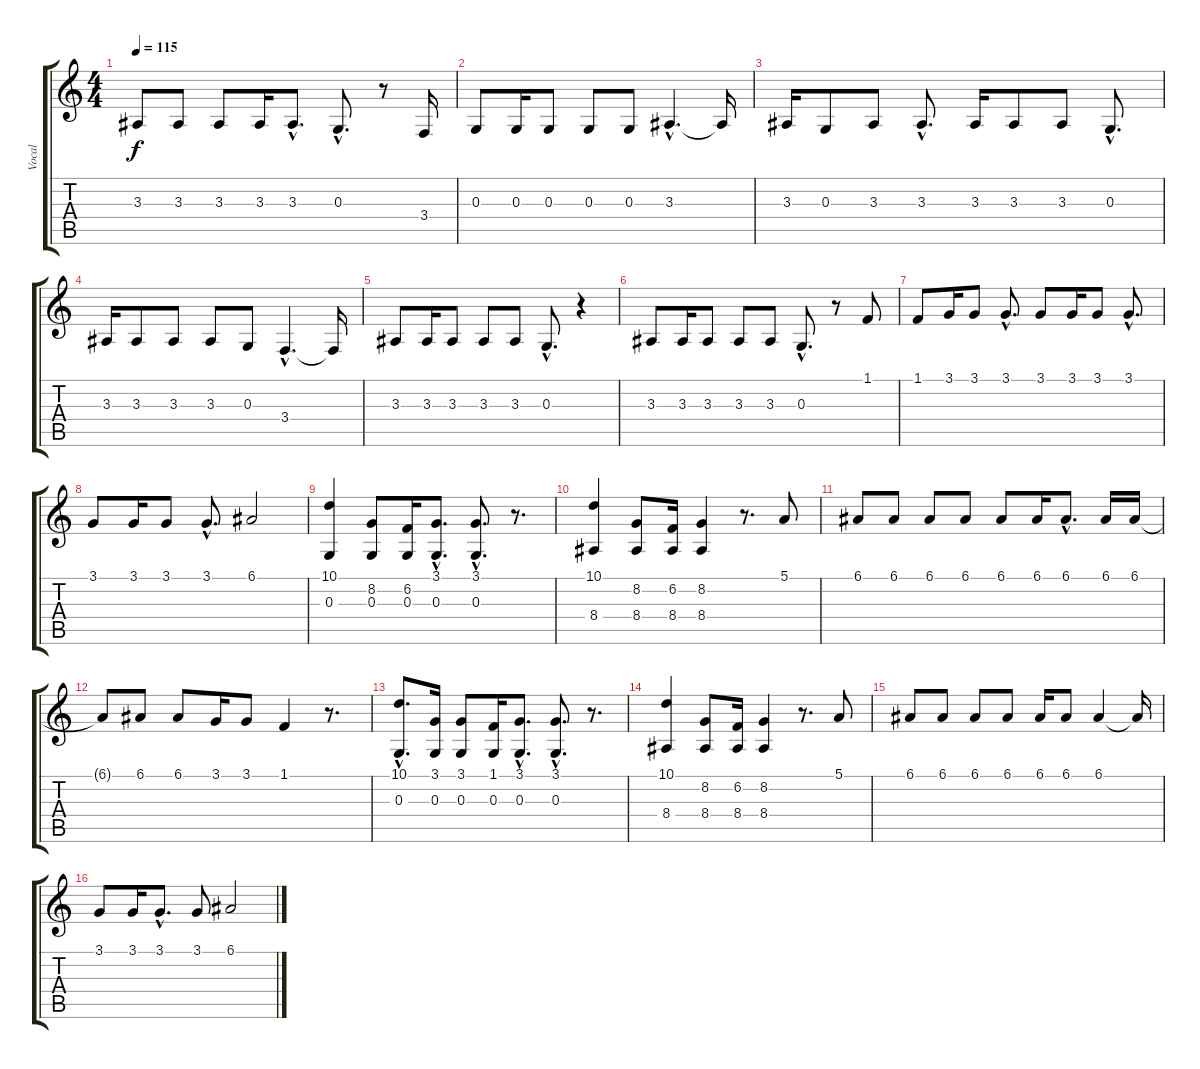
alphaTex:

\track ("Vocal " "Vocal ") {instrument oboe}
\staff {score tabs}
\tuning (E4 B3 G3 D3 A2 E2) {hide}
\ts (4 4)
\tempo 115
\clef g2
\ks c
3.3.8{dy f} 3.3.8 3.3.8 3.3.16 3.3{hac}.8{d} 0.3{hac}.8{d} r.8 3.4.16 |
0.3.8 0.3.16 0.3.8 0.3.8 0.3.8 3.3{hac}.4{d} 3.3{t}.16 |
3.3.16 0.3.8 3.3.8 3.3{hac}.8{d} 3.3.16 3.3.8 3.3.8 0.3{hac}.8{d} |
3.3.16 3.3.8 3.3.8 3.3.8 0.3.8 3.4{hac}.4{d} 3.4{t}.16 |
3.3.8 3.3.16 3.3.8 3.3.8 3.3.8 0.3{hac}.8{d} r.4 |
3.3.8 3.3.16 3.3.8 3.3.8 3.3.8 0.3{hac}.8{d} r.8 1.1.8 |
1.1.8 3.1.16 3.1.8 3.1{hac}.8{d} 3.1.8 3.1.16 3.1.8 3.1{hac}.8{d} |
3.1.8 3.1.16 3.1.8 3.1{hac}.8{d} 6.1.2 |
(10.1 0.3).4 (8.2 0.3).8 (6.2 0.3).16 (3.1{hac} 0.3{hac}).8{d} (3.1{hac} 0.3{hac}).8{d} r.8{d} |
(10.1 8.4).4 (8.2 8.4).8 (6.2 8.4).16 (8.2 8.4).4 r.8{d} 5.1.8 |
6.1.8 6.1.8 6.1.8 6.1.8 6.1.8 6.1.16 6.1{hac}.8{d} 6.1.16 6.1.16 |
6.1{t}.8 6.1.8 6.1.8 3.1.16 3.1.8 1.1.4 r.8{d} |
(10.1{hac} 0.3{hac}).8{d} (3.1 0.3).16 (3.1 0.3).8 (1.1 0.3).16 (3.1{hac} 0.3{hac}).8{d} (3.1{hac} 0.3{hac}).8{d} r.8{d} |
(10.1 8.4).4 (8.2 8.4).8 (6.2 8.4).16 (8.2 8.4).4 r.8{d} 5.1.8 |
6.1.8 6.1.8 6.1.8 6.1.8 6.1.16 6.1.8 6.1.4 6.1{t}.16 |
3.1.8 3.1.16 3.1{hac}.8{d} 3.1.8 6.1.2
